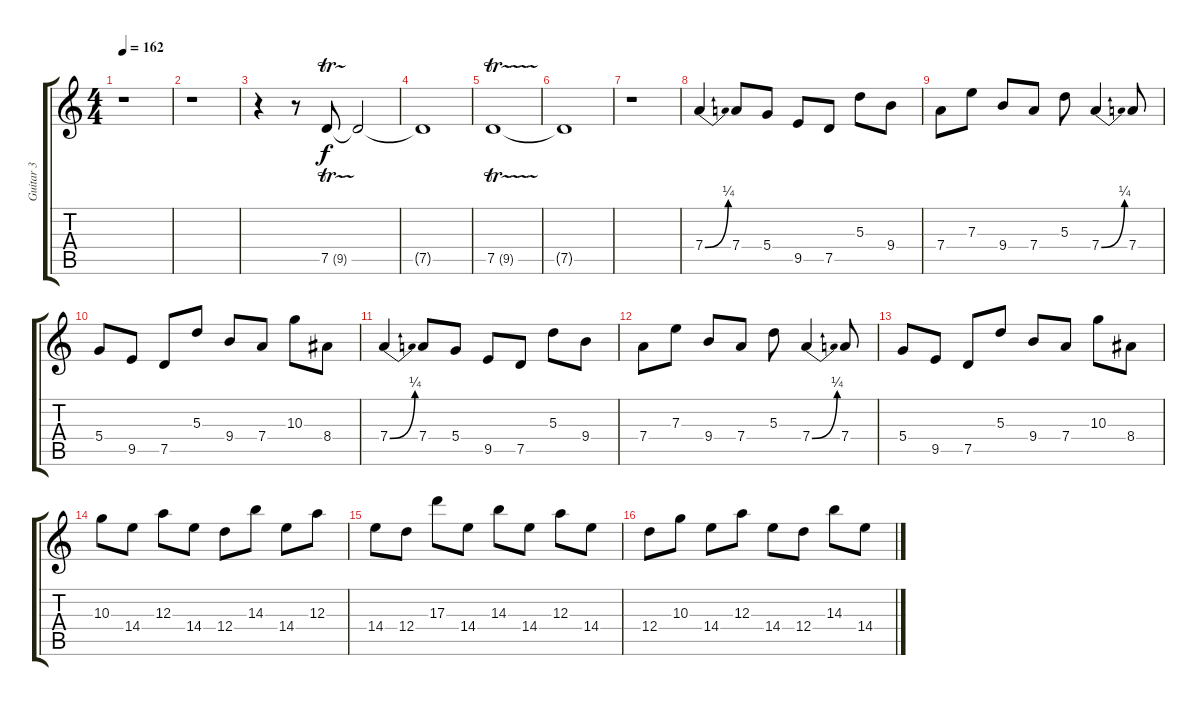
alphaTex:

\track ("Guitar 3" "Guitar 3") {instrument acousticguitarsteel}
\staff {score tabs}
\tuning (G4 E4 A3 D3 G2 C2) {hide}
\ts (4 4)
\tempo 162
\clef g2
\ks c
r.1{dy f instrument acousticguitarsteel} |
r.1 |
r.4 r.8 7.5{tr (9 16)}.8 7.5{t}.2 |
7.5{t}.1 |
7.5{tr (9 16)}.1 |
7.5{t}.1 |
r.1 |
7.4{be (bend 0 0 60 1)}.4 7.4.8 5.4.8 9.5.8 7.5.8 5.3.8 9.4.8 |
7.4.8 7.3.8 9.4.8 7.4.8 5.3.8 7.4{be (bend 0 0 60 1)}.4 7.4.8 |
5.4.8 9.5.8 7.5.8 5.3.8 9.4.8 7.4.8 10.3.8 8.4.8 |
7.4{be (bend 0 0 60 1)}.4 7.4.8 5.4.8 9.5.8 7.5.8 5.3.8 9.4.8 |
7.4.8 7.3.8 9.4.8 7.4.8 5.3.8 7.4{be (bend 0 0 60 1)}.4 7.4.8 |
5.4.8 9.5.8 7.5.8 5.3.8 9.4.8 7.4.8 10.3.8 8.4.8 |
10.3.8 14.4.8 12.3.8 14.4.8 12.4.8 14.3.8 14.4.8 12.3.8 |
14.4.8 12.4.8 17.3.8 14.4.8 14.3.8 14.4.8 12.3.8 14.4.8 |
12.4.8 10.3.8 14.4.8 12.3.8 14.4.8 12.4.8 14.3.8 14.4.8
